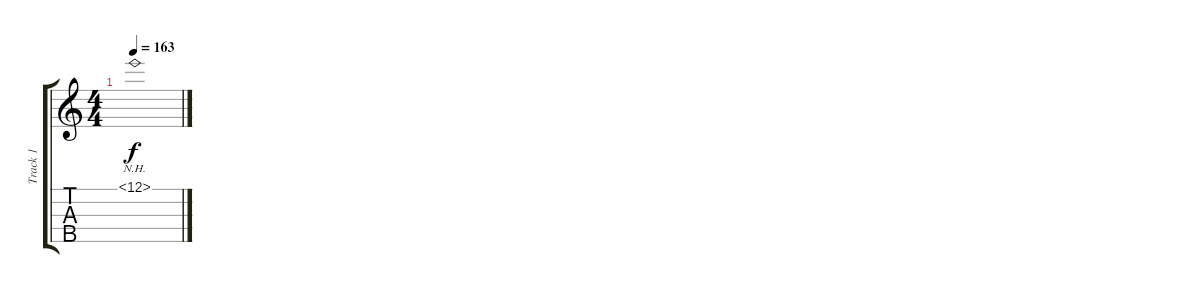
\track ("Track 1" "Track 1") {instrument acousticguitarsteel}
\staff {score tabs}
\tuning (E4 B3 Ab3 B2 E4) {hide}
\ts (4 4)
\tempo 163
\clef g2
\ks c
12.1{nh}.1{dy f}
